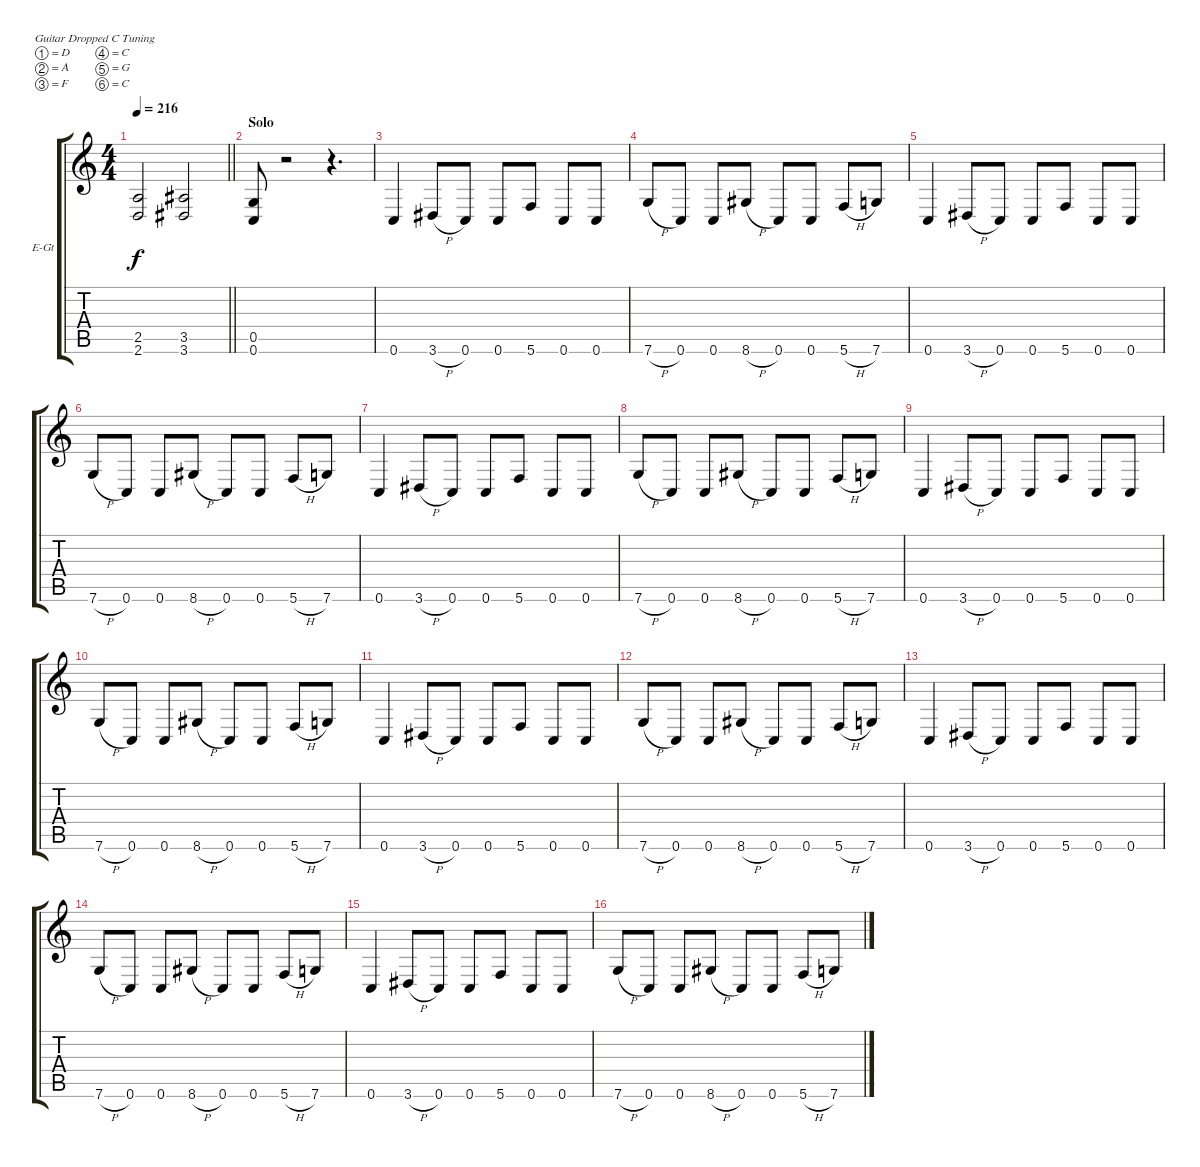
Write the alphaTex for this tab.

\bracketExtendMode groupsimilarinstruments
\firstSystemTrackNameOrientation horizontal
\otherSystemsTrackNameOrientation horizontal
\track ("Utwór 1" "E-Gt") {instrument distortionguitar}
\staff {score tabs}
\tuning (D4 A3 F3 C3 G2 C2)
\ts (4 4)
\tempo 216
\clef g2
\barLineRight lightlight
\ks c
(2.5 2.6).2{dy f} (3.5 3.6).2 |
\section ("" "Solo")
(0.5 0.6).8 r.2 r.4{d} |
0.6.4 3.6{h}.8 0.6.8 0.6.8 5.6.8 0.6.8 0.6.8 |
7.6{h}.8 0.6.8 0.6.8 8.6{h}.8 0.6.8 0.6.8 5.6{h}.8 7.6.8 |
0.6.4 3.6{h}.8 0.6.8 0.6.8 5.6.8 0.6.8 0.6.8 |
7.6{h}.8 0.6.8 0.6.8 8.6{h}.8 0.6.8 0.6.8 5.6{h}.8 7.6.8 |
0.6.4 3.6{h}.8 0.6.8 0.6.8 5.6.8 0.6.8 0.6.8 |
7.6{h}.8 0.6.8 0.6.8 8.6{h}.8 0.6.8 0.6.8 5.6{h}.8 7.6.8 |
0.6.4 3.6{h}.8 0.6.8 0.6.8 5.6.8 0.6.8 0.6.8 |
7.6{h}.8 0.6.8 0.6.8 8.6{h}.8 0.6.8 0.6.8 5.6{h}.8 7.6.8 |
0.6.4 3.6{h}.8 0.6.8 0.6.8 5.6.8 0.6.8 0.6.8 |
7.6{h}.8 0.6.8 0.6.8 8.6{h}.8 0.6.8 0.6.8 5.6{h}.8 7.6.8 |
0.6.4 3.6{h}.8 0.6.8 0.6.8 5.6.8 0.6.8 0.6.8 |
7.6{h}.8 0.6.8 0.6.8 8.6{h}.8 0.6.8 0.6.8 5.6{h}.8 7.6.8 |
0.6.4 3.6{h}.8 0.6.8 0.6.8 5.6.8 0.6.8 0.6.8 |
7.6{h}.8 0.6.8 0.6.8 8.6{h}.8 0.6.8 0.6.8 5.6{h}.8 7.6.8
